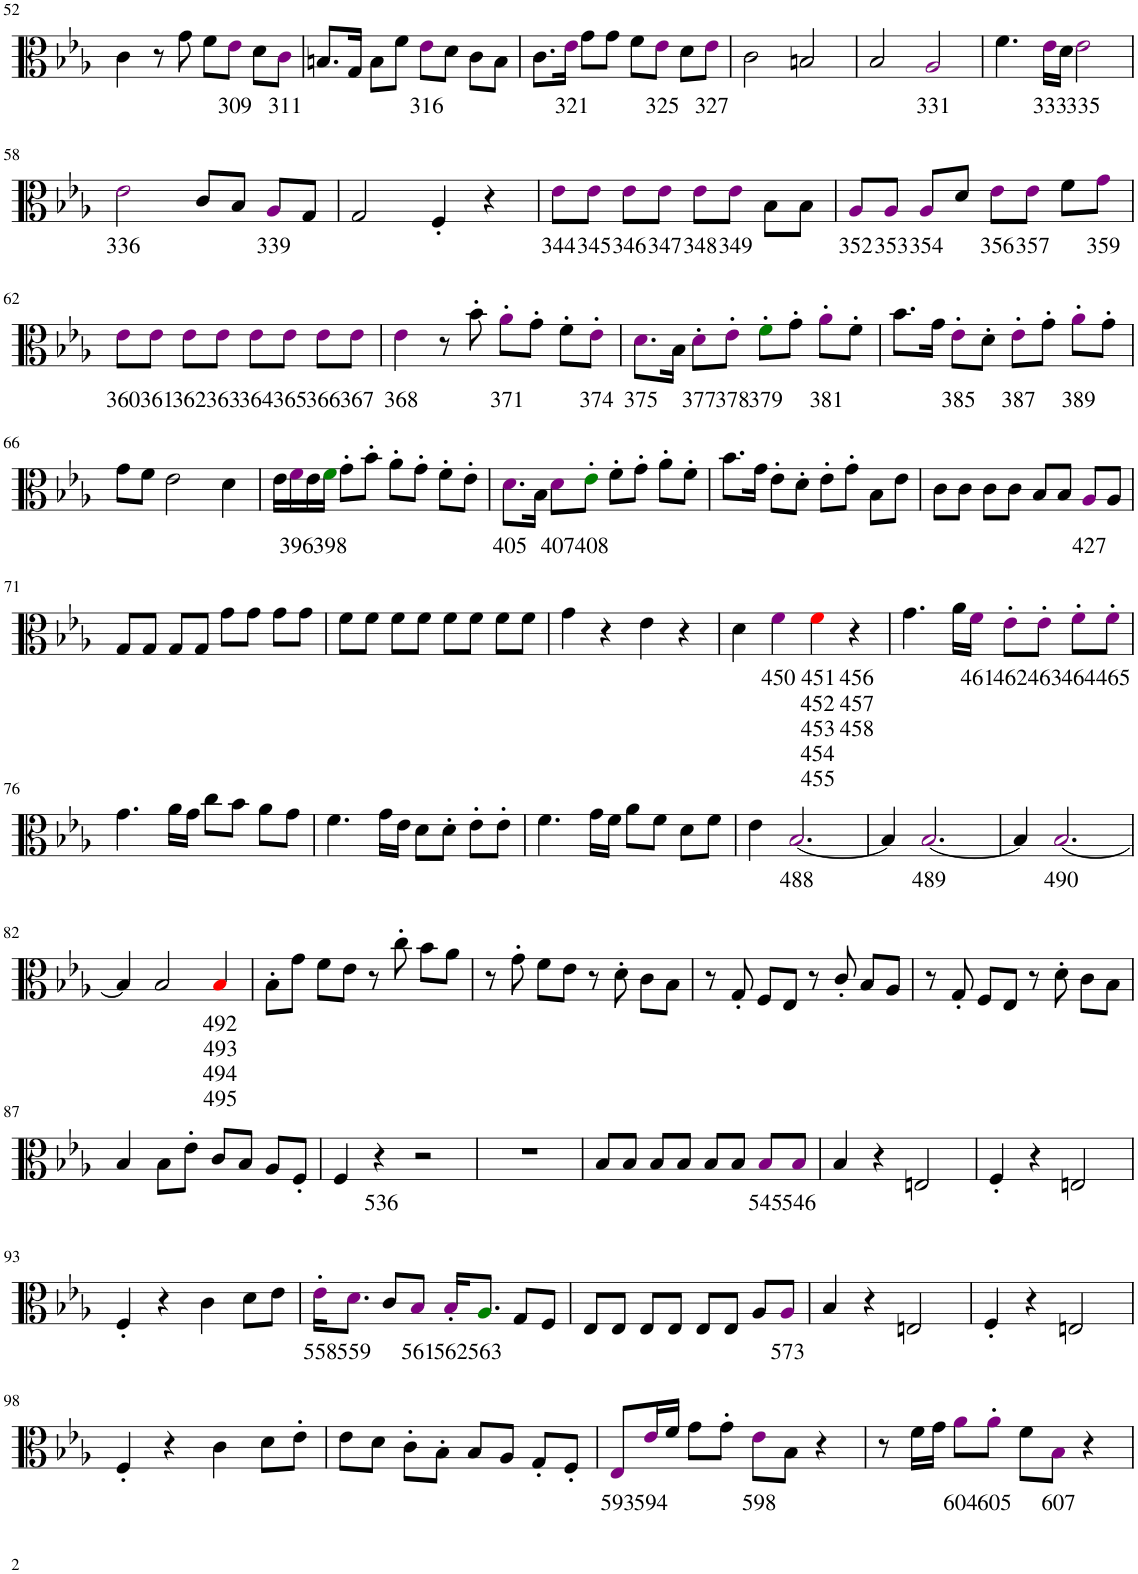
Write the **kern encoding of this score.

**kern	**text	**text	**text	**text	**text
*part1	*part1	*part1	*part1	*part1	*part1
*staff1	*staff1	*staff1	*staff1	*staff1	*staff1
*I"Violas, Viola	*	*	*	*	*
*I'Vlas.	*	*	*	*	*
!!LO:PB:g=z
*clefC3	*	*	*	*	*
*k[b-e-a-]	*	*	*	*	*
*M4/4	*	*	*	*	*
=52	=52	=52	=52	=52	=52
4c\	.	.	.	.	.
8r	.	.	.	.	.
8g\	.	.	.	.	.
8f\L	.	.	.	.	.
!	!LO:LY:b	!	!	!	!
8e-i\J	309	.	.	.	.
8d\L	.	.	.	.	.
!	!LO:LY:b	!	!	!	!
8ci\J	311	.	.	.	.
=53	=53	=53	=53	=53	=53
8.Bn/L	.	.	.	.	.
16G/Jk	.	.	.	.	.
8B\L	.	.	.	.	.
8f\J	.	.	.	.	.
!	!LO:LY:b	!	!	!	!
8e-i\L	316	.	.	.	.
8d\J	.	.	.	.	.
8c\L	.	.	.	.	.
8B\J	.	.	.	.	.
=54	=54	=54	=54	=54	=54
8.c\L	.	.	.	.	.
!	!LO:LY:b	!	!	!	!
16e-i\Jk	321	.	.	.	.
8g\L	.	.	.	.	.
8g\J	.	.	.	.	.
8f\L	.	.	.	.	.
!	!LO:LY:b	!	!	!	!
8e-i\J	325	.	.	.	.
8d\L	.	.	.	.	.
!	!LO:LY:b	!	!	!	!
8e-i\J	327	.	.	.	.
=55	=55	=55	=55	=55	=55
2c\	.	.	.	.	.
2Bn/	.	.	.	.	.
=56	=56	=56	=56	=56	=56
2B-/	.	.	.	.	.
!	!LO:LY:b	!	!	!	!
2A-i/	331	.	.	.	.
=57	=57	=57	=57	=57	=57
4.f\	.	.	.	.	.
!	!LO:LY:b	!	!	!	!
16e-i\LL	333	.	.	.	.
16d\JJ	.	.	.	.	.
!	!LO:LY:b	!	!	!	!
2e-i\	335	.	.	.	.
!!LO:LB:g=z
=58	=58	=58	=58	=58	=58
!	!LO:LY:b	!	!	!	!
2e-i\	336	.	.	.	.
8c/L	.	.	.	.	.
8B-/J	.	.	.	.	.
!	!LO:LY:b	!	!	!	!
8A-i/L	339	.	.	.	.
8G/J	.	.	.	.	.
=59	=59	=59	=59	=59	=59
2G/	.	.	.	.	.
4F'/	.	.	.	.	.
4r	.	.	.	.	.
=60	=60	=60	=60	=60	=60
!	!LO:LY:b	!	!	!	!
8e-i\L	344	.	.	.	.
!	!LO:LY:b	!	!	!	!
8e-i\J	345	.	.	.	.
!	!LO:LY:b	!	!	!	!
8e-i\L	346	.	.	.	.
!	!LO:LY:b	!	!	!	!
8e-i\J	347	.	.	.	.
!	!LO:LY:b	!	!	!	!
8e-i\L	348	.	.	.	.
!	!LO:LY:b	!	!	!	!
8e-i\J	349	.	.	.	.
8B-\L	.	.	.	.	.
8B-\J	.	.	.	.	.
=61	=61	=61	=61	=61	=61
!	!LO:LY:b	!	!	!	!
8A-i/L	352	.	.	.	.
!	!LO:LY:b	!	!	!	!
8A-i/J	353	.	.	.	.
!	!LO:LY:b	!	!	!	!
8A-i/L	354	.	.	.	.
8d/J	.	.	.	.	.
!	!LO:LY:b	!	!	!	!
8e-i\L	356	.	.	.	.
!	!LO:LY:b	!	!	!	!
8e-i\J	357	.	.	.	.
8f\L	.	.	.	.	.
!	!LO:LY:b	!	!	!	!
8gi\J	359	.	.	.	.
!!LO:LB:g=z
=62	=62	=62	=62	=62	=62
!	!LO:LY:b	!	!	!	!
8e-i\L	360	.	.	.	.
!	!LO:LY:b	!	!	!	!
8e-i\J	361	.	.	.	.
!	!LO:LY:b	!	!	!	!
8e-i\L	362	.	.	.	.
!	!LO:LY:b	!	!	!	!
8e-i\J	363	.	.	.	.
!	!LO:LY:b	!	!	!	!
8e-i\L	364	.	.	.	.
!	!LO:LY:b	!	!	!	!
8e-i\J	365	.	.	.	.
!	!LO:LY:b	!	!	!	!
8e-i\L	366	.	.	.	.
!	!LO:LY:b	!	!	!	!
8e-i\J	367	.	.	.	.
=63	=63	=63	=63	=63	=63
!	!LO:LY:b	!	!	!	!
4e-i\	368	.	.	.	.
8r	.	.	.	.	.
8b-'\	.	.	.	.	.
!	!LO:LY:b	!	!	!	!
8a-'i\L	371	.	.	.	.
8g'\J	.	.	.	.	.
8f'\L	.	.	.	.	.
!	!LO:LY:b	!	!	!	!
8e-'i\J	374	.	.	.	.
=64	=64	=64	=64	=64	=64
!	!LO:LY:b	!	!	!	!
8.di\L	375	.	.	.	.
16B-\Jk	.	.	.	.	.
!	!LO:LY:b	!	!	!	!
8d'i\L	377	.	.	.	.
!	!LO:LY:b	!	!	!	!
8e-'i\J	378	.	.	.	.
!	!LO:LY:b	!	!	!	!
8f'j\L	379	.	.	.	.
8g'\J	.	.	.	.	.
!	!LO:LY:b	!	!	!	!
8a-'i\L	381	.	.	.	.
8f'\J	.	.	.	.	.
=65	=65	=65	=65	=65	=65
8.b-\L	.	.	.	.	.
16g\Jk	.	.	.	.	.
!	!LO:LY:b	!	!	!	!
8e-'i\L	385	.	.	.	.
8d'\J	.	.	.	.	.
!	!LO:LY:b	!	!	!	!
8e-'i\L	387	.	.	.	.
8g'\J	.	.	.	.	.
!	!LO:LY:b	!	!	!	!
8a-'i\L	389	.	.	.	.
8g'\J	.	.	.	.	.
!!LO:LB:g=z
=66	=66	=66	=66	=66	=66
8g\L	.	.	.	.	.
8f\J	.	.	.	.	.
2e-\	.	.	.	.	.
4d\	.	.	.	.	.
=67	=67	=67	=67	=67	=67
16e-\LL	.	.	.	.	.
!	!LO:LY:b	!	!	!	!
16fi\	396	.	.	.	.
16e-\	.	.	.	.	.
!	!LO:LY:b	!	!	!	!
16fj\JJ	398	.	.	.	.
8g'\L	.	.	.	.	.
8b-'\J	.	.	.	.	.
8a-'\L	.	.	.	.	.
8g'\J	.	.	.	.	.
8f'\L	.	.	.	.	.
8e-'\J	.	.	.	.	.
=68	=68	=68	=68	=68	=68
!	!LO:LY:b	!	!	!	!
8.di\L	405	.	.	.	.
16B-\Jk	.	.	.	.	.
!	!LO:LY:b	!	!	!	!
8di\L	407	.	.	.	.
!	!LO:LY:b	!	!	!	!
8e-'j\J	408	.	.	.	.
8f'\L	.	.	.	.	.
8g'\J	.	.	.	.	.
8a-'\L	.	.	.	.	.
8f'\J	.	.	.	.	.
=69	=69	=69	=69	=69	=69
8.b-\L	.	.	.	.	.
16g\Jk	.	.	.	.	.
8e-'\L	.	.	.	.	.
8d'\J	.	.	.	.	.
8e-'\L	.	.	.	.	.
8g'\J	.	.	.	.	.
8B-\L	.	.	.	.	.
8e-\J	.	.	.	.	.
=70	=70	=70	=70	=70	=70
8c\L	.	.	.	.	.
8c\J	.	.	.	.	.
8c\L	.	.	.	.	.
8c\J	.	.	.	.	.
8B-/L	.	.	.	.	.
8B-/J	.	.	.	.	.
!	!LO:LY:b	!	!	!	!
8A-i/L	427	.	.	.	.
8A-/J	.	.	.	.	.
!!LO:LB:g=z
=71	=71	=71	=71	=71	=71
8G/L	.	.	.	.	.
8G/J	.	.	.	.	.
8G/L	.	.	.	.	.
8G/J	.	.	.	.	.
8g\L	.	.	.	.	.
8g\J	.	.	.	.	.
8g\L	.	.	.	.	.
8g\J	.	.	.	.	.
=72	=72	=72	=72	=72	=72
8f\L	.	.	.	.	.
8f\J	.	.	.	.	.
8f\L	.	.	.	.	.
8f\J	.	.	.	.	.
8f\L	.	.	.	.	.
8f\J	.	.	.	.	.
8f\L	.	.	.	.	.
8f\J	.	.	.	.	.
=73	=73	=73	=73	=73	=73
4g\	.	.	.	.	.
4r	.	.	.	.	.
4e-\	.	.	.	.	.
4r	.	.	.	.	.
=74	=74	=74	=74	=74	=74
4d\	.	.	.	.	.
!	!LO:LY:b	!	!	!	!
4fi\	450	.	.	.	.
!	!LO:LY:b	!LO:LY:b	!LO:LY:b	!LO:LY:b	!LO:LY:b
4fZ\	451	452	453	454	455
!	!LO:LY:b	!LO:LY:b	!LO:LY:b	!	!
4r	456	457	458	.	.
=75	=75	=75	=75	=75	=75
4.g\	.	.	.	.	.
16a-\LL	.	.	.	.	.
!	!LO:LY:b	!	!	!	!
16fi\JJ	461	.	.	.	.
!	!LO:LY:b	!	!	!	!
8e-'i\L	462	.	.	.	.
!	!LO:LY:b	!	!	!	!
8e-'i\J	463	.	.	.	.
!	!LO:LY:b	!	!	!	!
8f'i\L	464	.	.	.	.
!	!LO:LY:b	!	!	!	!
8f'i\J	465	.	.	.	.
!!LO:LB:g=z
=76	=76	=76	=76	=76	=76
4.g\	.	.	.	.	.
16a-\LL	.	.	.	.	.
16g\JJ	.	.	.	.	.
8cc\L	.	.	.	.	.
8b-\J	.	.	.	.	.
8a-\L	.	.	.	.	.
8g\J	.	.	.	.	.
=77	=77	=77	=77	=77	=77
4.f\	.	.	.	.	.
16g\LL	.	.	.	.	.
16e-\JJ	.	.	.	.	.
8d\L	.	.	.	.	.
8d'\J	.	.	.	.	.
8e-'\L	.	.	.	.	.
8e-'\J	.	.	.	.	.
=78	=78	=78	=78	=78	=78
4.f\	.	.	.	.	.
16g\LL	.	.	.	.	.
16f\JJ	.	.	.	.	.
8a-\L	.	.	.	.	.
8f\J	.	.	.	.	.
8d\L	.	.	.	.	.
8f\J	.	.	.	.	.
=79	=79	=79	=79	=79	=79
4e-\	.	.	.	.	.
!	!LO:LY:b	!	!	!	!
[2.B-i/	488	.	.	.	.
=80	=80	=80	=80	=80	=80
4B-/]	.	.	.	.	.
!	!LO:LY:b	!	!	!	!
[2.B-i/	489	.	.	.	.
=81	=81	=81	=81	=81	=81
4B-/]	.	.	.	.	.
!	!LO:LY:b	!	!	!	!
[2.B-i/	490	.	.	.	.
!!LO:LB:g=z
=82	=82	=82	=82	=82	=82
4B-/]	.	.	.	.	.
2B-/	.	.	.	.	.
!	!LO:LY:b	!LO:LY:b	!LO:LY:b	!LO:LY:b	!
4B-Z/	492	493	494	495	.
=83	=83	=83	=83	=83	=83
8B-'\L	.	.	.	.	.
8g\J	.	.	.	.	.
8f\L	.	.	.	.	.
8e-\J	.	.	.	.	.
8r	.	.	.	.	.
8cc'\	.	.	.	.	.
8b-\L	.	.	.	.	.
8a-\J	.	.	.	.	.
=84	=84	=84	=84	=84	=84
8r	.	.	.	.	.
8g'\	.	.	.	.	.
8f\L	.	.	.	.	.
8e-\J	.	.	.	.	.
8r	.	.	.	.	.
8d'\	.	.	.	.	.
8c\L	.	.	.	.	.
8B-\J	.	.	.	.	.
=85	=85	=85	=85	=85	=85
8r	.	.	.	.	.
8G'/	.	.	.	.	.
8F/L	.	.	.	.	.
8E-/J	.	.	.	.	.
8r	.	.	.	.	.
8c'/	.	.	.	.	.
8B-/L	.	.	.	.	.
8A-/J	.	.	.	.	.
=86	=86	=86	=86	=86	=86
8r	.	.	.	.	.
8G'/	.	.	.	.	.
8F/L	.	.	.	.	.
8E-/J	.	.	.	.	.
8r	.	.	.	.	.
8d'\	.	.	.	.	.
8c\L	.	.	.	.	.
8B-\J	.	.	.	.	.
!!LO:LB:g=z
=87	=87	=87	=87	=87	=87
4B-/	.	.	.	.	.
8B-\L	.	.	.	.	.
8e-'\J	.	.	.	.	.
8c/L	.	.	.	.	.
8B-/J	.	.	.	.	.
8A-/L	.	.	.	.	.
8F'/J	.	.	.	.	.
=88	=88	=88	=88	=88	=88
4F/	.	.	.	.	.
!	!LO:LY:b	!	!	!	!
4r	536	.	.	.	.
2r	.	.	.	.	.
=89	=89	=89	=89	=89	=89
1r	.	.	.	.	.
=90	=90	=90	=90	=90	=90
8B-/L	.	.	.	.	.
8B-/J	.	.	.	.	.
8B-/L	.	.	.	.	.
8B-/J	.	.	.	.	.
8B-/L	.	.	.	.	.
8B-/J	.	.	.	.	.
!	!LO:LY:b	!	!	!	!
8B-i/L	545	.	.	.	.
!	!LO:LY:b	!	!	!	!
8B-i/J	546	.	.	.	.
=91	=91	=91	=91	=91	=91
4B-/	.	.	.	.	.
4r	.	.	.	.	.
2En/	.	.	.	.	.
=92	=92	=92	=92	=92	=92
4F'/	.	.	.	.	.
4r	.	.	.	.	.
2En/	.	.	.	.	.
!!LO:LB:g=z
=93	=93	=93	=93	=93	=93
4F'/	.	.	.	.	.
4r	.	.	.	.	.
4c\	.	.	.	.	.
8d\L	.	.	.	.	.
8e-\J	.	.	.	.	.
=94	=94	=94	=94	=94	=94
!	!LO:LY:b	!	!	!	!
16e-'i\KL	558	.	.	.	.
!	!LO:LY:b	!	!	!	!
8.di\J	559	.	.	.	.
8c/L	.	.	.	.	.
!	!LO:LY:b	!	!	!	!
8B-i/J	561	.	.	.	.
!	!LO:LY:b	!	!	!	!
16B-'i/KL	562	.	.	.	.
!	!LO:LY:b	!	!	!	!
8.A-j/J	563	.	.	.	.
8G/L	.	.	.	.	.
8F/J	.	.	.	.	.
=95	=95	=95	=95	=95	=95
8E-/L	.	.	.	.	.
8E-/J	.	.	.	.	.
8E-/L	.	.	.	.	.
8E-/J	.	.	.	.	.
8E-/L	.	.	.	.	.
8E-/J	.	.	.	.	.
8A-/L	.	.	.	.	.
!	!LO:LY:b	!	!	!	!
8A-i/J	573	.	.	.	.
=96	=96	=96	=96	=96	=96
4B-/	.	.	.	.	.
4r	.	.	.	.	.
2En/	.	.	.	.	.
=97	=97	=97	=97	=97	=97
4F'/	.	.	.	.	.
4r	.	.	.	.	.
2En/	.	.	.	.	.
!!LO:LB:g=z
=98	=98	=98	=98	=98	=98
4F'/	.	.	.	.	.
4r	.	.	.	.	.
4c\	.	.	.	.	.
8d\L	.	.	.	.	.
8e-'\J	.	.	.	.	.
=99	=99	=99	=99	=99	=99
8e-\L	.	.	.	.	.
8d\J	.	.	.	.	.
8c'\L	.	.	.	.	.
8B-'\J	.	.	.	.	.
8B-/L	.	.	.	.	.
8A-/J	.	.	.	.	.
8G'/L	.	.	.	.	.
8F'/J	.	.	.	.	.
=100	=100	=100	=100	=100	=100
!	!LO:LY:b	!	!	!	!
8E-i/L	593	.	.	.	.
!	!LO:LY:b	!	!	!	!
16e-i/L	594	.	.	.	.
16f/JJ	.	.	.	.	.
8g\L	.	.	.	.	.
8g'\J	.	.	.	.	.
!	!LO:LY:b	!	!	!	!
8e-i\L	598	.	.	.	.
8B-\J	.	.	.	.	.
4r	.	.	.	.	.
=101	=101	=101	=101	=101	=101
8r	.	.	.	.	.
16f\LL	.	.	.	.	.
16g\JJ	.	.	.	.	.
!	!LO:LY:b	!	!	!	!
8a-i\L	604	.	.	.	.
!	!LO:LY:b	!	!	!	!
8a-'i\J	605	.	.	.	.
8f\L	.	.	.	.	.
!	!LO:LY:b	!	!	!	!
8B-i\J	607	.	.	.	.
4r	.	.	.	.	.
=	=	=	=	=	=
*-	*-	*-	*-	*-	*-
